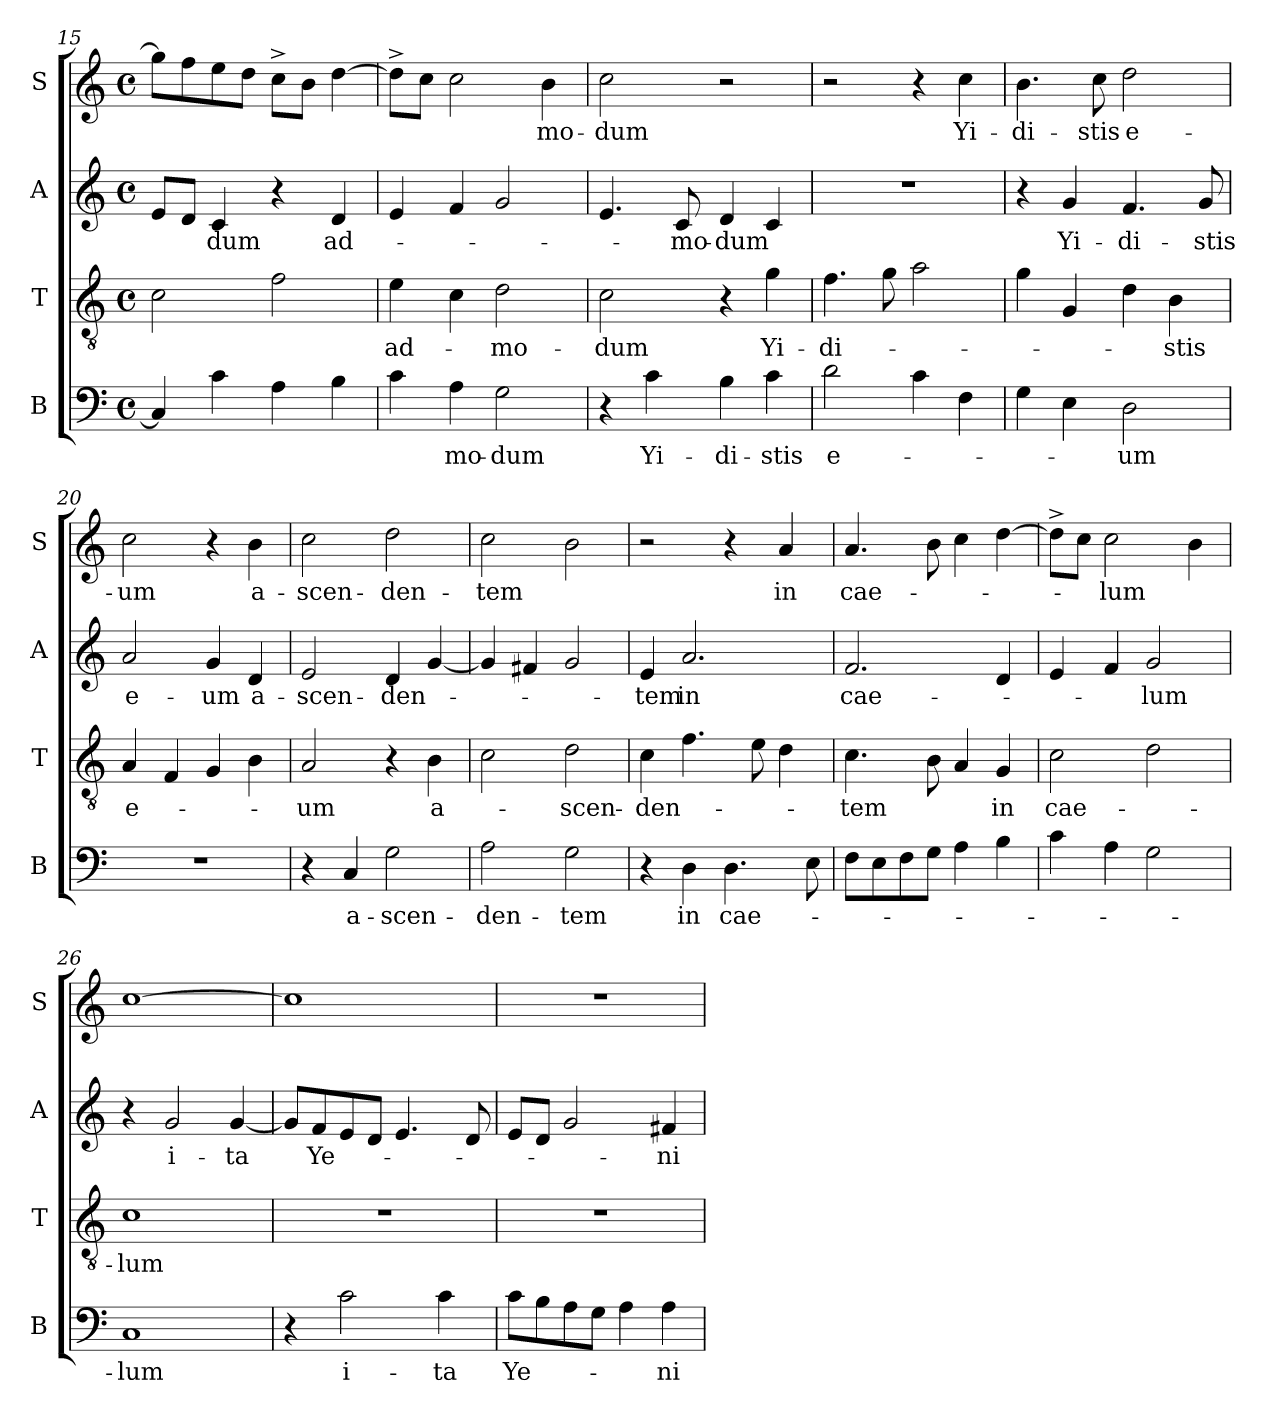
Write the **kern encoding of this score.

**kern	**text	**kern	**text	**kern	**text	**kern	**text
*part4	*part4	*part3	*part3	*part2	*part2	*part1	*part1
*staff4	*staff4	*staff3	*staff3	*staff2	*staff2	*staff1	*staff1
*I"B	*	*I"T	*	*I"A	*	*I"S	*
*I'B	*	*I'T	*	*I'A	*	*I'S	*
*clefF4	*	*clefGv2	*	*clefG2	*	*clefG2	*
*k[]	*	*k[]	*	*k[]	*	*k[]	*
*C:	*	*C:	*	*C:	*	*C:	*
*M4/4	*	*M4/4	*	*M4/4	*	*M4/4	*
*met(c)	*	*met(c)	*	*met(c)	*	*met(c)	*
=15	=15	=15	=15	=15	=15	=15	=15
4C/]	.	2c\	.	8e/L	.	8gg\L]	.
.	.	.	.	8d/J	.	8ff\	.
!	!	!	!	!	!LO:LY:b	!	!
4c\	.	.	.	4c/	-dum	8ee\	.
.	.	.	.	.	.	8dd\J	.
4A\	.	2f\	.	4r	.	8cc^>\L	.
.	.	.	.	.	.	8b\J	.
!	!	!	!	!	!LO:LY:b	!	!
4B\	.	.	.	4d/	ad-	[>4dd\	.
=16	=16	=16	=16	=16	=16	=16	=16
!	!	!	!LO:LY:b	!	!	!	!
4c\	.	4e\	ad-	4e/	.	8dd^>\L]	.
.	.	.	.	.	.	8cc\J	.
!	!LO:LY:b	!	!	!	!	!	!
4A\	-mo-	4c\	.	4f/	.	2cc\	.
!	!LO:LY:b	!	!LO:LY:b	!	!	!	!
2G\	-dum	2d\	-mo-	2g/	.	.	.
!	!	!	!	!	!	!	!LO:LY:b
.	.	.	.	.	.	4b\	-mo-
=17	=17	=17	=17	=17	=17	=17	=17
!	!	!	!LO:LY:b	!	!	!	!LO:LY:b
4r	.	2c\	-dum	4.e/	.	2cc\	-dum
!	!LO:LY:b	!	!	!	!	!	!
4c\	Yi-	.	.	.	.	.	.
!	!	!	!	!	!LO:LY:b	!	!
.	.	.	.	8c/	-mo-	.	.
!	!LO:LY:b	!	!	!	!LO:LY:b	!	!
4B\	-di-	4r	.	4d/	-dum	2r	.
!	!LO:LY:b	!	!LO:LY:b	!	!	!	!
4c\	-stis	4g\	Yi-	4c/	.	.	.
=18	=18	=18	=18	=18	=18	=18	=18
!	!LO:LY:b	!	!LO:LY:b	!	!	!	!
2d\	e-	4.f\	-di-	1r	.	2r	.
.	.	8g\	.	.	.	.	.
4c\	.	2a\	.	.	.	4r	.
!	!	!	!	!	!	!	!LO:LY:b
4F\	.	.	.	.	.	4cc\	Yi-
=19	=19	=19	=19	=19	=19	=19	=19
!	!	!	!	!	!	!	!LO:LY:b
4G\	.	4g\	.	4r	.	4.b\	-di-
!	!	!	!	!	!LO:LY:b	!	!
4E\	.	4G/	.	4g/	Yi-	.	.
!	!	!	!	!	!	!	!LO:LY:b
.	.	.	.	.	.	8cc\	-stis
!	!LO:LY:b	!	!	!	!LO:LY:b	!	!LO:LY:b
2D\	-um	4d\	.	4.f/	-di-	2dd\	e-
!	!	!	!LO:LY:b	!	!	!	!
.	.	4B\	-stis	.	.	.	.
!	!	!	!	!	!LO:LY:b	!	!
.	.	.	.	8g/	-stis	.	.
!!LO:LB:g=z
=20	=20	=20	=20	=20	=20	=20	=20
!	!	!	!LO:LY:b	!	!LO:LY:b	!	!LO:LY:b
1r	.	4A/	e-	2a/	e-	2cc\	-um
.	.	4F/	.	.	.	.	.
!	!	!	!	!	!LO:LY:b	!	!
.	.	4G/	.	4g/	-um	4r	.
!	!	!	!	!	!LO:LY:b	!	!LO:LY:b
.	.	4B\	.	4d/	a-	4b\	a-
=21	=21	=21	=21	=21	=21	=21	=21
!	!	!	!LO:LY:b	!	!LO:LY:b	!	!LO:LY:b
4r	.	2A/	-um	2e/	-scen-	2cc\	-scen-
!	!LO:LY:b	!	!	!	!	!	!
4C/	a-	.	.	.	.	.	.
!	!LO:LY:b	!	!	!	!LO:LY:b	!	!LO:LY:b
2G\	-scen-	4r	.	4d/	-den-	2dd\	-den-
!	!	!	!LO:LY:b	!	!	!	!
.	.	4B\	a-	[<4g/	.	.	.
=22	=22	=22	=22	=22	=22	=22	=22
!	!LO:LY:b	!	!	!	!	!	!LO:LY:b
2A\	-den-	2c\	.	4g/]	.	2cc\	-tem
.	.	.	.	4f#X/	.	.	.
!	!LO:LY:b	!	!LO:LY:b	!	!	!	!
2G\	-tem	2d\	-scen-	2g/	.	2b\	.
=23	=23	=23	=23	=23	=23	=23	=23
!	!	!	!LO:LY:b	!	!LO:LY:b	!	!
4r	.	4c\	-den-	4e/	-tem	2r	.
!	!LO:LY:b	!	!	!	!LO:LY:b	!	!
4D\	in	4.f\	.	2.a/	in	.	.
!	!LO:LY:b	!	!	!	!	!	!
4.D\	cae-	.	.	.	.	4r	.
.	.	8e\	.	.	.	.	.
!	!	!	!	!	!	!	!LO:LY:b
.	.	4d\	.	.	.	4a/	in
8E\	.	.	.	.	.	.	.
=24	=24	=24	=24	=24	=24	=24	=24
!	!	!	!LO:LY:b	!	!LO:LY:b	!	!LO:LY:b
8F\L	.	4.c\	-tem	2.f/	cae-	4.a/	cae-
8E\	.	.	.	.	.	.	.
8F\	.	.	.	.	.	.	.
8G\J	.	8B\	.	.	.	8b\	.
4A\	.	4A/	.	.	.	4cc\	.
!	!	!	!LO:LY:b	!	!	!	!
4B\	.	4G/	in	4d/	.	[>4dd\	.
=25	=25	=25	=25	=25	=25	=25	=25
!	!	!	!LO:LY:b	!	!	!	!
4c\	.	2c\	cae-	4e/	.	8dd^>\L]	.
.	.	.	.	.	.	8cc\J	.
!	!	!	!	!	!	!	!LO:LY:b
4A\	.	.	.	4f/	.	2cc\	-lum
!	!	!	!	!	!LO:LY:b	!	!
2G\	.	2d\	.	2g/	-lum	.	.
.	.	.	.	.	.	4b\	.
!!LO:PB:g=z
=26	=26	=26	=26	=26	=26	=26	=26
!	!LO:LY:b	!	!LO:LY:b	!	!	!	!
1C	-lum	1c	-lum	4r	.	[>1cc	.
!	!	!	!	!	!LO:LY:b	!	!
.	.	.	.	2g/	i-	.	.
!	!	!	!	!	!LO:LY:b	!	!
.	.	.	.	[<4g/	-ta	.	.
=27	=27	=27	=27	=27	=27	=27	=27
4r	.	1r	.	8g/L]	.	1cc]	.
!	!	!	!	!	!LO:LY:b	!	!
.	.	.	.	8f/	Ye-	.	.
!	!LO:LY:b	!	!	!	!	!	!
2c\	i-	.	.	8e/	.	.	.
.	.	.	.	8d/J	.	.	.
.	.	.	.	4.e/	.	.	.
!	!LO:LY:b	!	!	!	!	!	!
4c\	-ta	.	.	.	.	.	.
.	.	.	.	8d/	.	.	.
=28	=28	=28	=28	=28	=28	=28	=28
!	!LO:LY:b	!	!	!	!	!	!
8c\L	Ye-	1r	.	8e/L	.	1r	.
8B\	.	.	.	8d/J	.	.	.
8A\	.	.	.	2g/	.	.	.
8G\J	.	.	.	.	.	.	.
4A\	.	.	.	.	.	.	.
!	!LO:LY:b	!	!	!	!LO:LY:b	!	!
4A\	-ni-	.	.	4f#X/	-ni-	.	.
=	=	=	=	=	=	=	=
*-	*-	*-	*-	*-	*-	*-	*-
